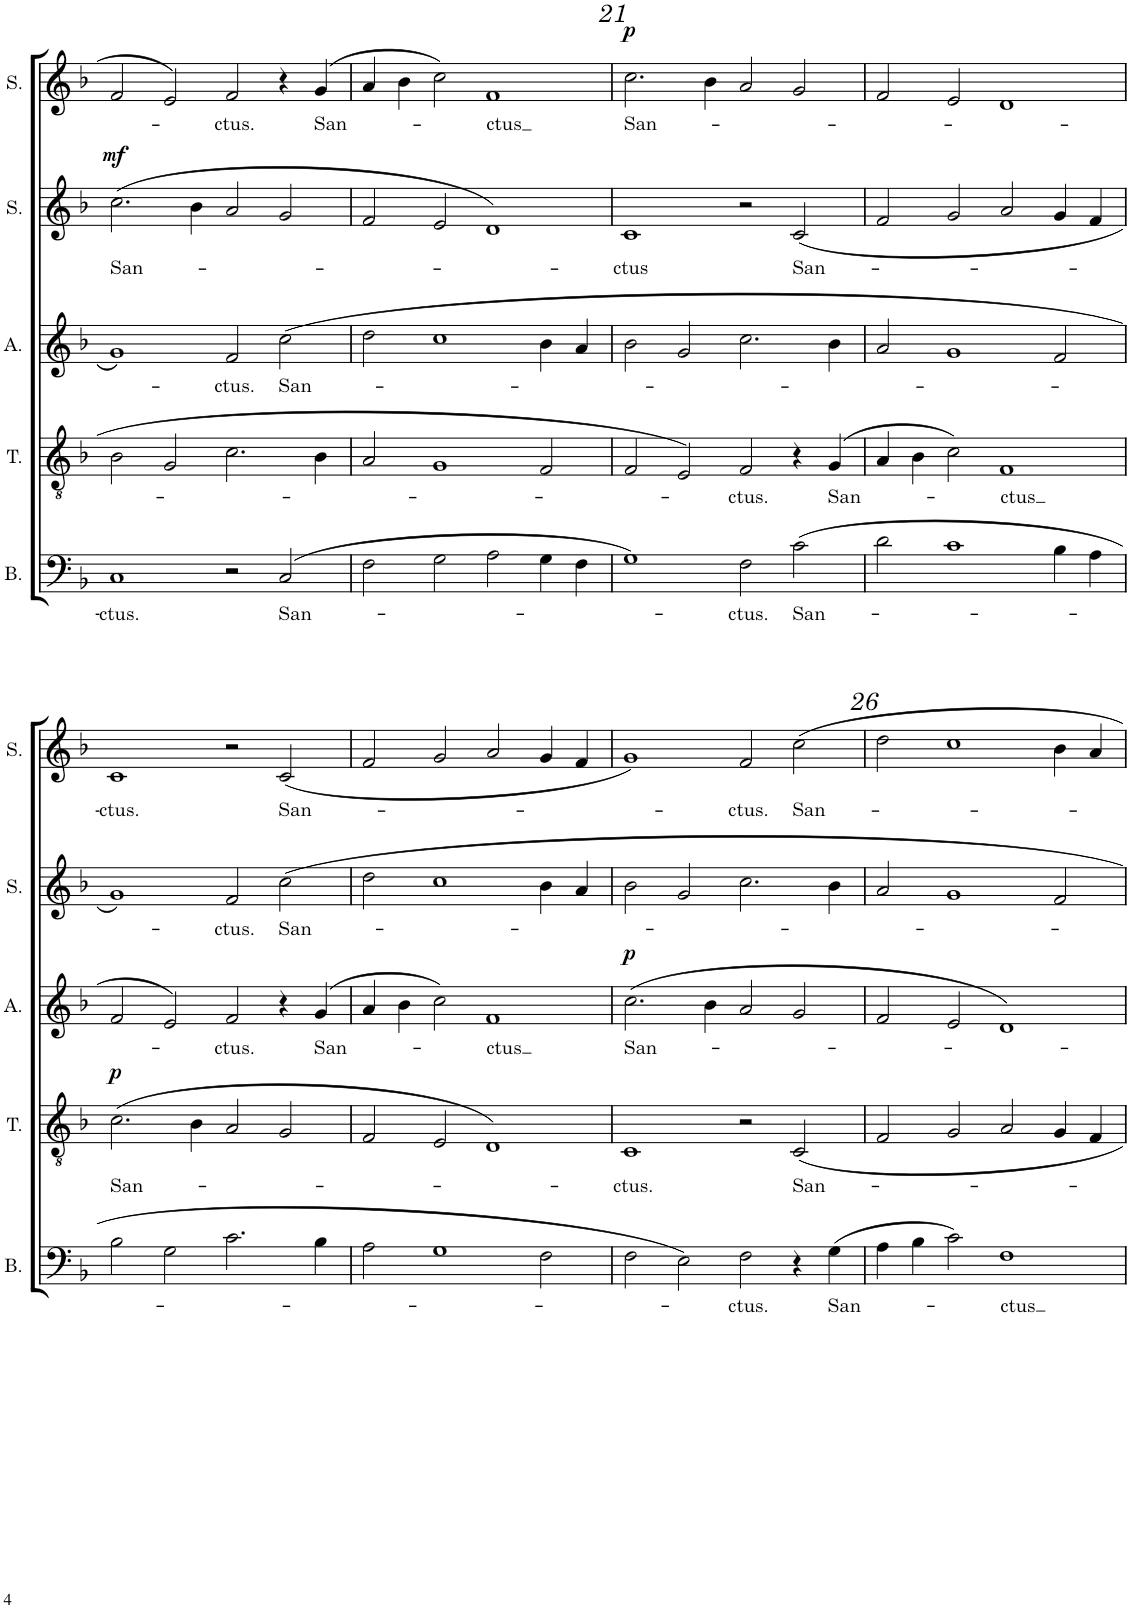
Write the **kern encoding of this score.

**kern	**text	**kern	**text	**dynam	**kern	**text	**dynam	**kern	**text	**dynam	**kern	**text	**dynam
*part5	*part5	*part4	*part4	*part4	*part3	*part3	*part3	*part2	*part2	*part2	*part1	*part1	*part1
*staff5	*staff5	*staff4	*staff4	*staff4	*staff3	*staff3	*staff3	*staff2	*staff2	*staff2	*staff1	*staff1	*staff1
*I"Bass	*	*I"Tenor	*	*	*I"Alto	*	*	*I"Soprano	*	*	*I"Soprano	*	*
*I'B.	*	*I'T.	*	*	*I'A.	*	*	*I'S.	*	*	*I'S.	*	*
!!LO:PB:g=z
*clefF4	*	*clefGv2	*	*	*clefG2	*	*	*clefG2	*	*	*clefG2	*	*
*k[b-]	*	*k[b-]	*	*	*k[b-]	*	*	*k[b-]	*	*	*k[b-]	*	*
*M4/2	*	*M4/2	*	*	*M4/2	*	*	*M4/2	*	*	*M4/2	*	*
=19	=19	=19	=19	=19	=19	=19	=19	=19	=19	=19	=19	=19	=19
!	!LO:LY:b	!	!	!	!	!	!	!	!LO:LY:b	!LO:DY:a	!	!	!
1C	-ctus.	2B-\	.	.	1g	.	.	(2.cc\	San-	mf	2f/	.	.
.	.	2G/	.	.	.	.	.	.	.	.	2e/	.	.
.	.	.	.	.	.	.	.	4b-\	.	.	.	.	.
!	!	!	!	!	!	!LO:LY:b	!	!	!	!	!	!LO:LY:b	!
2r	.	2.c\	.	.	2f/	-ctus.	.	2a/	.	.	2f/	-ctus.	.
!	!LO:LY:b	!	!	!	!	!LO:LY:b	!	!	!	!	!	!	!
(2C/	San-	.	.	.	(2cc\	San-	.	2g/	.	.	4r	.	.
!	!	!	!	!	!	!	!	!	!	!	!	!LO:LY:b	!
.	.	4B-\	.	.	.	.	.	.	.	.	(4g/	San-	.
=20	=20	=20	=20	=20	=20	=20	=20	=20	=20	=20	=20	=20	=20
2F\	.	2A/	.	.	2dd\	.	.	2f/	.	.	4a/	.	.
.	.	.	.	.	.	.	.	.	.	.	4b-\	.	.
2G\	.	1G	.	.	1cc	.	.	2e/	.	.	2cc\)	.	.
!	!	!	!	!	!	!	!	!	!	!	!	!LO:LY:b	!
2A\	.	.	.	.	.	.	.	1d)	.	.	1f	-ctus	.
4G\	.	2F/	.	.	4b-\	.	.	.	.	.	.	.	.
4F\	.	.	.	.	4a/	.	.	.	.	.	.	.	.
=21	=21	=21	=21	=21	=21	=21	=21	=21	=21	=21	=21	=21	=21
!	!	!	!	!	!	!	!	!	!LO:LY:b	!	!	!LO:LY:b	!LO:DY:a
1G)	.	2F/	.	.	2b-\	.	.	1c	-ctus	.	2.cc\	San-	p
.	.	2E/	.	.	2g/	.	.	.	.	.	.	.	.
.	.	.	.	.	.	.	.	.	.	.	4b-\	.	.
!	!LO:LY:b	!	!LO:LY:b	!	!	!	!	!	!	!	!	!	!
2F\	-ctus.	2F/	-ctus.	.	2.cc\	.	.	2r	.	.	2a/	.	.
!	!LO:LY:b	!	!	!	!	!	!	!	!LO:LY:b	!	!	!	!
(2c\	San-	4r	.	.	.	.	.	(2c/	San-	.	2g/	.	.
!	!	!	!LO:LY:b	!	!	!	!	!	!	!	!	!	!
.	.	(4G/	San-	.	4b-\	.	.	.	.	.	.	.	.
=22	=22	=22	=22	=22	=22	=22	=22	=22	=22	=22	=22	=22	=22
2d\	.	4A/	.	.	2a/	.	.	2f/	.	.	2f/	.	.
.	.	4B-\	.	.	.	.	.	.	.	.	.	.	.
1c	.	2c\)	.	.	1g	.	.	2g/	.	.	2e/	.	.
!	!	!	!LO:LY:b	!	!	!	!	!	!	!	!	!	!
.	.	1F	-ctus	.	.	.	.	2a/	.	.	1d	.	.
4B-\	.	.	.	.	2f/	.	.	4g/	.	.	.	.	.
4A\	.	.	.	.	.	.	.	4f/	.	.	.	.	.
!!LO:LB:g=z
=23	=23	=23	=23	=23	=23	=23	=23	=23	=23	=23	=23	=23	=23
!	!	!	!LO:LY:b	!LO:DY:a	!	!	!	!	!	!	!	!LO:LY:b	!
2B-\	.	(2.c\	San-	p	2f/	.	.	1g)	.	.	1c	-ctus.	.
2G\	.	.	.	.	2e/)	.	.	.	.	.	.	.	.
.	.	4B-\	.	.	.	.	.	.	.	.	.	.	.
!	!	!	!	!	!	!LO:LY:b	!	!	!LO:LY:b	!	!	!	!
2.c\	.	2A/	.	.	2f/	-ctus.	.	2f/	-ctus.	.	2r	.	.
!	!	!	!	!	!	!	!	!	!LO:LY:b	!	!	!LO:LY:b	!
.	.	2G/	.	.	4r	.	.	2cc\	San-	.	(2c/	San-	.
!	!	!	!	!	!	!LO:LY:b	!	!	!	!	!	!	!
4B-\	.	.	.	.	(4g/	San-	.	.	.	.	.	.	.
=24	=24	=24	=24	=24	=24	=24	=24	=24	=24	=24	=24	=24	=24
2A\	.	2F/	.	.	4a/	.	.	2dd\	.	.	2f/	.	.
.	.	.	.	.	4b-\	.	.	.	.	.	.	.	.
1G	.	2E/	.	.	2cc\)	.	.	1cc	.	.	2g/	.	.
!	!	!	!	!	!	!LO:LY:b	!	!	!	!	!	!	!
.	.	1D)	.	.	1f	-ctus	.	.	.	.	2a/	.	.
2F\	.	.	.	.	.	.	.	4b-\	.	.	4g/	.	.
.	.	.	.	.	.	.	.	4a/	.	.	4f/	.	.
=25	=25	=25	=25	=25	=25	=25	=25	=25	=25	=25	=25	=25	=25
!	!	!	!LO:LY:b	!	!	!LO:LY:b	!LO:DY:a	!	!	!	!	!	!
2F\	.	1C	-ctus.	.	(2.cc\	San-	p	2b-\	.	.	1g)	.	.
2E\)	.	.	.	.	.	.	.	2g/	.	.	.	.	.
.	.	.	.	.	4b-\	.	.	.	.	.	.	.	.
!	!LO:LY:b	!	!	!	!	!	!	!	!	!	!	!LO:LY:b	!
2F\	-ctus.	2r	.	.	2a/	.	.	2.cc\	.	.	2f/	-ctus.	.
!	!	!	!LO:LY:b	!	!	!	!	!	!	!	!	!LO:LY:b	!
4r	.	2C/	San-	.	2g/	.	.	.	.	.	2cc\	San-	.
!	!LO:LY:b	!	!	!	!	!	!	!	!	!	!	!	!
(4G\	San-	.	.	.	.	.	.	4b-\	.	.	.	.	.
=26	=26	=26	=26	=26	=26	=26	=26	=26	=26	=26	=26	=26	=26
4A\	.	2F/	.	.	2f/	.	.	2a/	.	.	2dd\	.	.
4B-\	.	.	.	.	.	.	.	.	.	.	.	.	.
2c\)	.	2G/	.	.	2e/	.	.	1g	.	.	1cc	.	.
!	!LO:LY:b	!	!	!	!	!	!	!	!	!	!	!	!
1F	-ctus	2A/	.	.	1d)	.	.	.	.	.	.	.	.
.	.	4G/	.	.	.	.	.	2f/	.	.	4b-\	.	.
.	.	4F/	.	.	.	.	.	.	.	.	4a/	.	.
=	=	=	=	=	=	=	=	=	=	=	=	=	=
*-	*-	*-	*-	*-	*-	*-	*-	*-	*-	*-	*-	*-	*-
